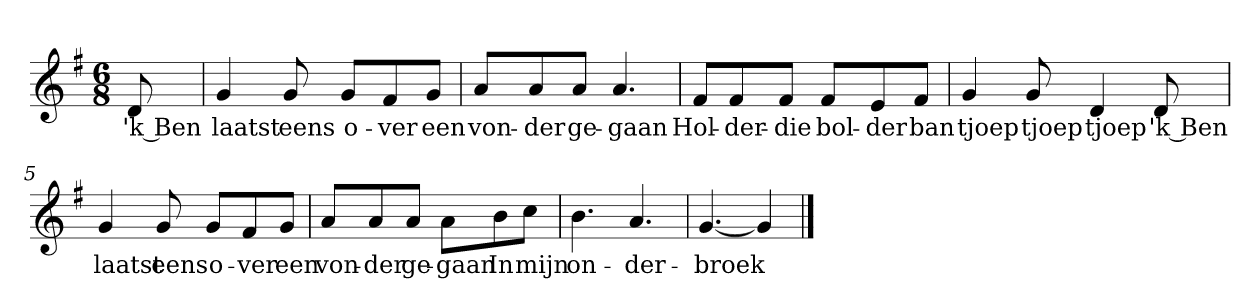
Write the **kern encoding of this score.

**kern	**text
*part1	*part1
*staff1	*staff1
*clefG2	*
*k[f#]	*
*G:	*
*M6/8	*
*MM120	*
=	=
8d	'k Ben
=1	=1
4g	laatst
8g	eens
8g/L	o-
8f#/	-ver
8g/J	een
=2	=2
8a/L	von-
8a/	-der
8a/J	ge-
4.a	-gaan
=3	=3
8f#/L	Hol-
8f#/	-der-
8f#/J	-die
8f#/L	bol-
8e/	-der
8f#/J	ban
=4	=4
4g	tjoep
8g	tjoep
4d	tjoep
8d	'k Ben
=5	=5
4g	laatst
8g	eens
8g/L	o-
8f#/	-ver
8g/J	een
=6	=6
8a/L	von-
8a/	-der
8a/J	ge-
8a\L	-gaan
8b\	In
8cc\J	mijn
=7	=7
4.b	on-
4.a	-der-
=8	=8
[4.g	-broek
4g]	.
==	==
*-	*-
